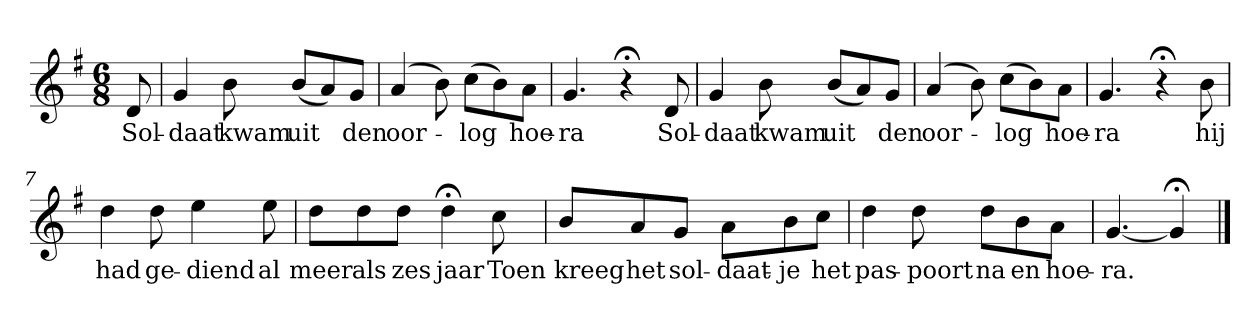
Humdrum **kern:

**kern	**text
*part1	*part1
*staff1	*staff1
*k[f#]	*
*G:	*
*M6/8	*
*MM120	*
=	=
8d	Sol-
=1	=1
4g	-daat
8b	kwam
(8bL	uit
8a)	.
8gJ	den
=2	=2
(4a	oor-
8b)	.
(8ccL	-log
8b)	.
8aJ	hoe-
=3	=3
4.g	-ra
4r;<	.
8d	Sol-
=4	=4
4g	-daat
8b	kwam
(8bL	uit
8a)	.
8gJ	den
=5	=5
(4a	oor-
8b)	.
(8ccL	-log
8b)	.
8aJ	hoe-
=6	=6
4.g	-ra
4r;<	.
8b	hij
=7	=7
4dd	had
8dd	ge-
4ee	-diend
8ee	al
=8	=8
8ddL	meer
8dd	als
8ddJ	zes
4dd;<	jaar
8cc	Toen
=9	=9
8bL	kreeg
8a	het
8gJ	sol-
8aL	-daat-
8b	-je
8ccJ	het
=10	=10
4dd	pas-
8dd	-poort
8ddL	na
8b	en
8aJ	hoe-
=11	=11
[4.g	-ra.
4g;<]	.
==	==
*-	*-
